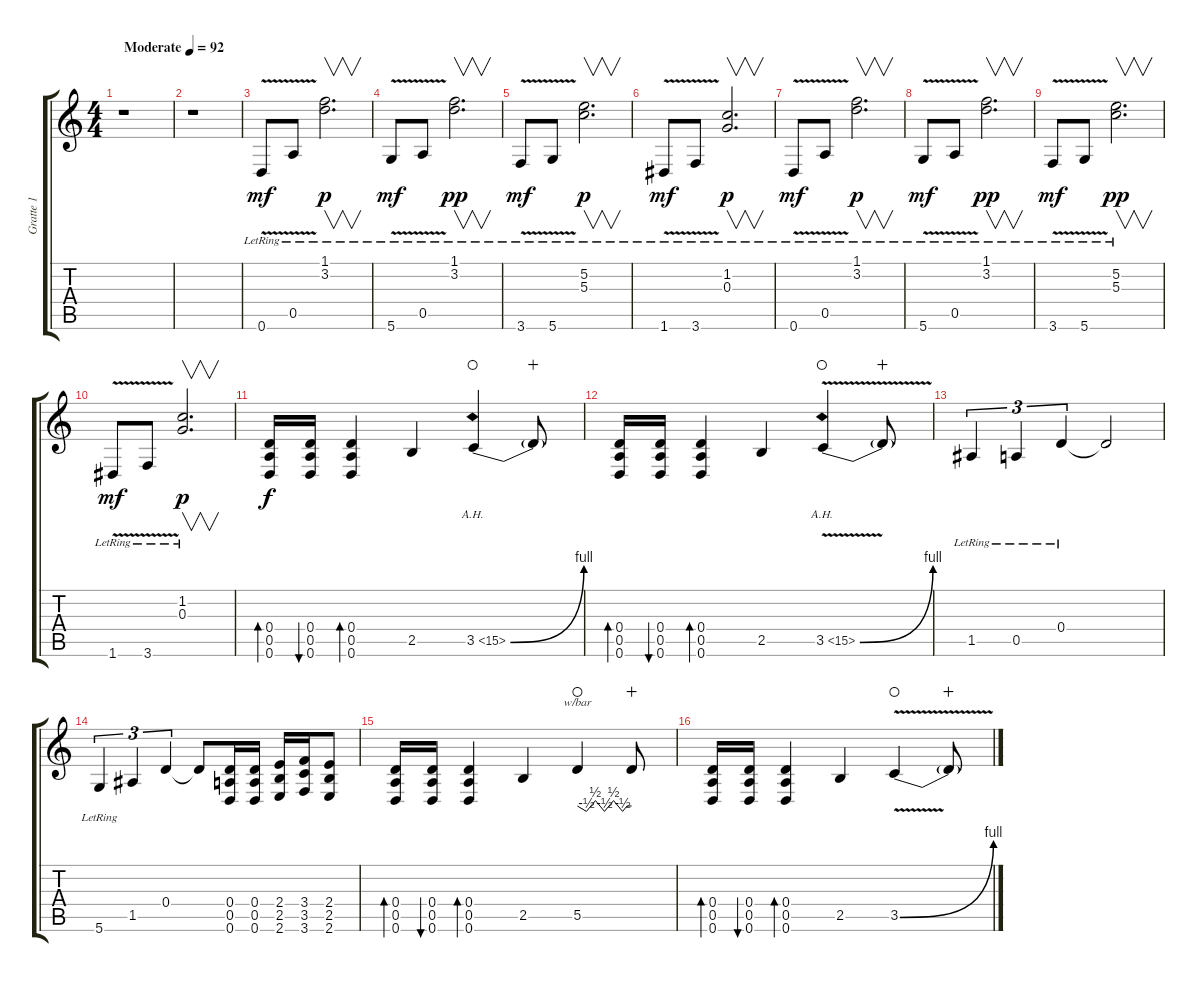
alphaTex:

\track ("Gratte 1" "Gratte 1") {instrument electricguitarclean}
\staff {score tabs}
\tuning (E4 B3 G3 D3 A2 D2) {hide}
\ts (4 4)
\tempo (92 "Moderate")
\clef g2
\ks c
r.1{dy mf instrument electricguitarclean} |
r.1 |
0.6{v lr}.8 0.5{v lr}.8 (1.1{lr} 3.2).2{v d dy p} |
5.6{v lr}.8{dy mf} 0.5{v lr}.8 (1.1{lr} 3.2).2{v d dy pp} |
3.6{v lr}.8{dy mf} 5.6{v lr}.8 (5.2{lr} 5.3).2{v d dy p} |
1.6{v lr}.8{dy mf} 3.6{v lr}.8 (1.2{lr} 0.3).2{v d dy p} |
0.6{v lr}.8{dy mf} 0.5{v lr}.8 (1.1{lr} 3.2).2{v d dy p} |
5.6{v lr}.8{dy mf} 0.5{v lr}.8 (1.1{lr} 3.2).2{v d dy pp} |
3.6{v lr}.8{dy mf} 5.6{v lr}.8 (5.2{lr} 5.3).2{v d dy pp} |
1.6{v lr}.8{dy mf} 3.6{v lr}.8 (1.2{lr} 0.3).2{v d dy p} |
(0.4 0.5 0.6).16{bd 60 dy f instrument distortionguitar} (0.4 0.5 0.6).16{bu 60} (0.4 0.5 0.6).4{bd 60} 2.5.4 3.5{be (bend 0 0 60 4) ah 12}.4{waho} 3.5{t}.8{wahc} |
(0.4 0.5 0.6).16{bd 60} (0.4 0.5 0.6).16{bu 60} (0.4 0.5 0.6).4{bd 60} 2.5.4 3.5{be (bend 0 0 60 4) ah 12 v}.4{waho} 3.5{t}.8{wahc} |
1.5{lr}.4{tu (3 2)} 0.5{lr}.4{tu (3 2)} 0.4{lr}.4{tu (3 2)} 0.4{t}.2 |
5.6{lr}.4{tu (3 2)} 1.5.4{tu (3 2)} 0.4.4{tu (3 2)} 0.4{t}.8 (0.4 0.5 0.6).16 (0.4 0.5 0.6).16 (2.4 2.5 2.6).16 (3.4 3.5 3.6).16 (2.4 2.5 2.6).8 |
(0.4 0.5 0.6).16{bd 60} (0.4 0.5 0.6).16{bu 60} (0.4 0.5 0.6).4{bd 60} 2.5.4 5.5.4{tbe (custom default 0 0 10 -2 20 2 30 -2 40 2 50 -2 55 0 60 0) waho} 5.5{t}.8{wahc} |
(0.4 0.5 0.6).16{bd 60} (0.4 0.5 0.6).16{bu 60} (0.4 0.5 0.6).4{bd 60} 2.5.4 3.5{be (bend 0 0 60 4) v}.4{waho} 3.5{t}.8{wahc}
